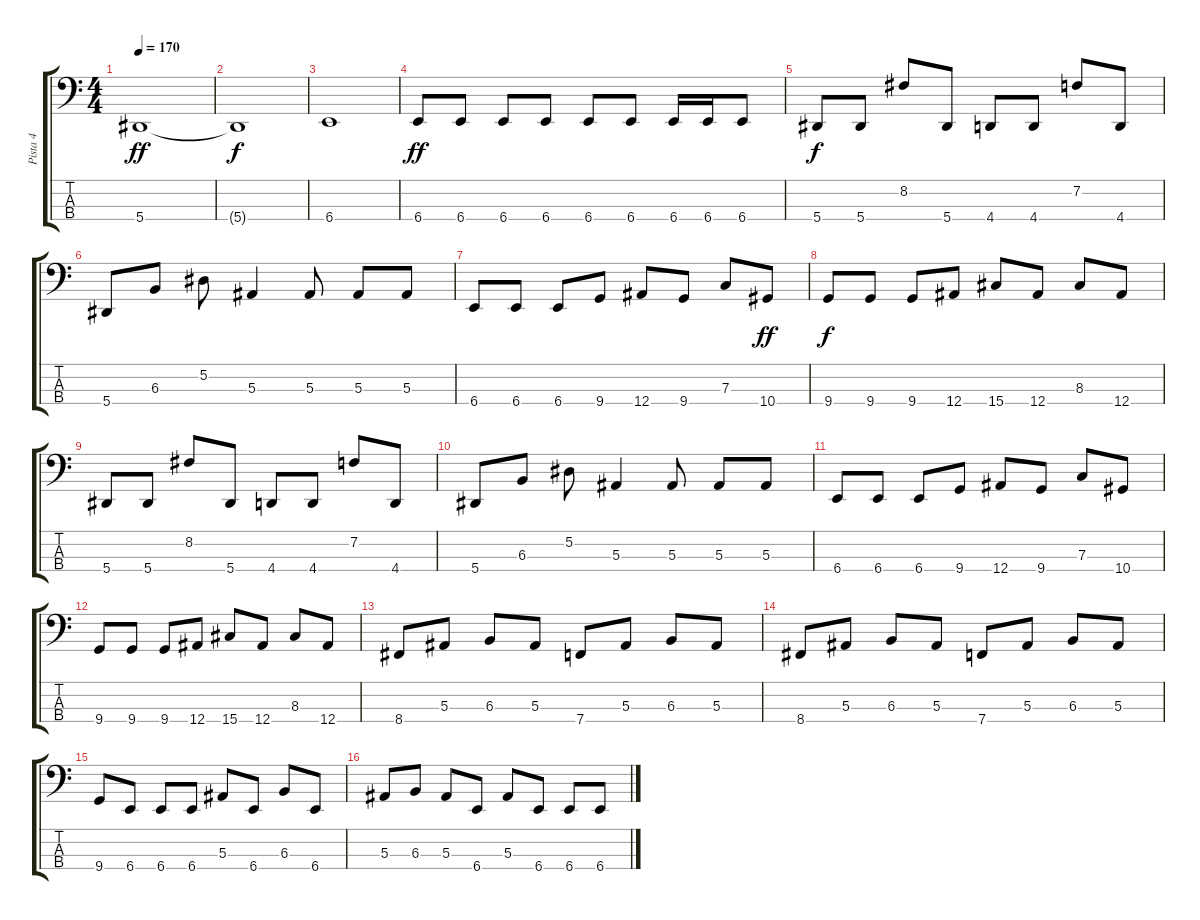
\track ("Pista 4" "Pista 4") {instrument electricbassfinger}
\staff {score tabs}
\tuning (Eb2 Bb1 F1 Bb0) {hide}
\ts (4 4)
\tempo 170
\clef f4
\ks c
5.4.1{dy ff} |
5.4{t}.1{dy f} |
6.4.1 |
6.4.8{dy ff} 6.4.8 6.4.8 6.4.8 6.4.8 6.4.8 6.4.16 6.4.16 6.4.8 |
5.4.8{dy f} 5.4.8 8.2.8 5.4.8 4.4.8 4.4.8 7.2.8 4.4.8 |
5.4.8 6.3.8 5.2.8 5.3.4 5.3.8 5.3.8 5.3.8 |
6.4.8 6.4.8 6.4.8 9.4.8 12.4.8 9.4.8 7.3.8 10.4.8{dy ff} |
9.4.8{dy f} 9.4.8 9.4.8 12.4.8 15.4.8 12.4.8 8.3.8 12.4.8 |
5.4.8 5.4.8 8.2.8 5.4.8 4.4.8 4.4.8 7.2.8 4.4.8 |
5.4.8 6.3.8 5.2.8 5.3.4 5.3.8 5.3.8 5.3.8 |
6.4.8 6.4.8 6.4.8 9.4.8 12.4.8 9.4.8 7.3.8 10.4.8 |
9.4.8 9.4.8 9.4.8 12.4.8 15.4.8 12.4.8 8.3.8 12.4.8 |
8.4.8 5.3.8 6.3.8 5.3.8 7.4.8 5.3.8 6.3.8 5.3.8 |
8.4.8 5.3.8 6.3.8 5.3.8 7.4.8 5.3.8 6.3.8 5.3.8 |
9.4.8 6.4.8 6.4.8 6.4.8 5.3.8 6.4.8 6.3.8 6.4.8 |
5.3.8 6.3.8 5.3.8 6.4.8 5.3.8 6.4.8 6.4.8 6.4.8
